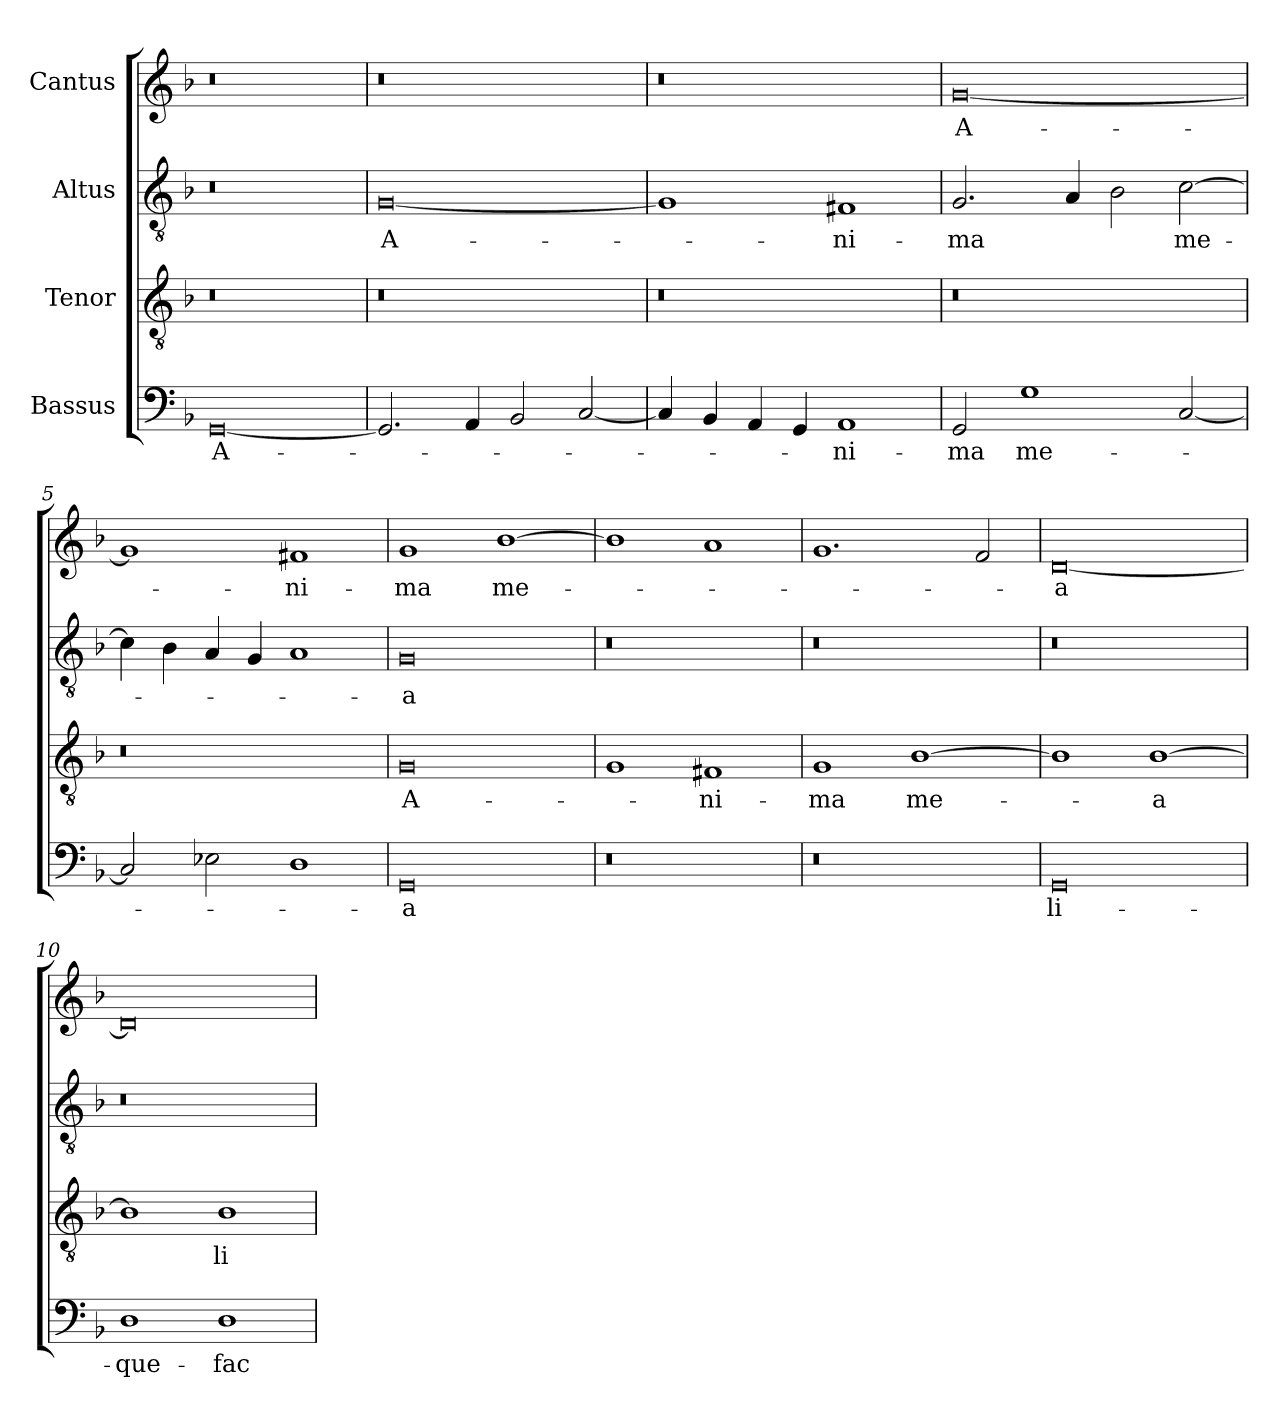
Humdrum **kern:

**kern	**text	**kern	**text	**kern	**text	**kern	**text
*part4	*part4	*part3	*part3	*part2	*part2	*part1	*part1
*staff4	*staff4	*staff3	*staff3	*staff2	*staff2	*staff1	*staff1
*I"Bassus	*	*I"Tenor	*	*I"Altus	*	*I"Cantus	*
*clefF4	*	*clefGv2	*	*clefGv2	*	*clefG2	*
*k[b-]	*	*k[b-]	*	*k[b-]	*	*k[b-]	*
*F:	*	*F:	*	*F:	*	*F:	*
=1	=1	=1	=1	=1	=1	=1	=1
[0GG/	A-	0r	.	0r	.	0r	.
=2	=2	=2	=2	=2	=2	=2	=2
2.GG/]	.	0r	.	[0G/	A-	0r	.
4AA/	.	.	.	.	.	.	.
2BB-/	.	.	.	.	.	.	.
[2C/	.	.	.	.	.	.	.
=3	=3	=3	=3	=3	=3	=3	=3
4C/]	.	0r	.	1G/]	.	0r	.
4BB-/	.	.	.	.	.	.	.
4AA/	.	.	.	.	.	.	.
4GG/	.	.	.	.	.	.	.
1AA/	-ni-	.	.	1F#X/	-ni-	.	.
=4	=4	=4	=4	=4	=4	=4	=4
2GG/	-ma	0r	.	2.G/	-ma	[0g/	A-
1G\	me-	.	.	.	.	.	.
.	.	.	.	4A/	.	.	.
.	.	.	.	2B-\	.	.	.
[2C/	.	.	.	[2c\	me-	.	.
=5	=5	=5	=5	=5	=5	=5	=5
2C/]	.	0r	.	4c\]	.	1g/]	.
.	.	.	.	4B-\	.	.	.
2E-X\	.	.	.	4A/	.	.	.
.	.	.	.	4G/	.	.	.
1D\	.	.	.	1A/	.	1f#X/	-ni-
=6	=6	=6	=6	=6	=6	=6	=6
0GG/	-a	0G/	A-	0G/	-a	1g/	-ma
.	.	.	.	.	.	[1b-\	me-
!!LO:LB:g=z
=7	=7	=7	=7	=7	=7	=7	=7
0r	.	1G/	.	0r	.	1b-\]	.
.	.	1F#X/	-ni-	.	.	1a/	.
=8	=8	=8	=8	=8	=8	=8	=8
0r	.	1G/	-ma	0r	.	1.g/	.
.	.	[1B-\	me-	.	.	.	.
.	.	.	.	.	.	2f/	.
=9	=9	=9	=9	=9	=9	=9	=9
0GG/	li-	1B-\]	.	0r	.	[0d/	-a
.	.	[1B-\	-a	.	.	.	.
=10	=10	=10	=10	=10	=10	=10	=10
1D\	-que-	1B-\]	.	0r	.	0d/]	.
1D\	-fac-	1B-\	li-	.	.	.	.
=	=	=	=	=	=	=	=
*-	*-	*-	*-	*-	*-	*-	*-
